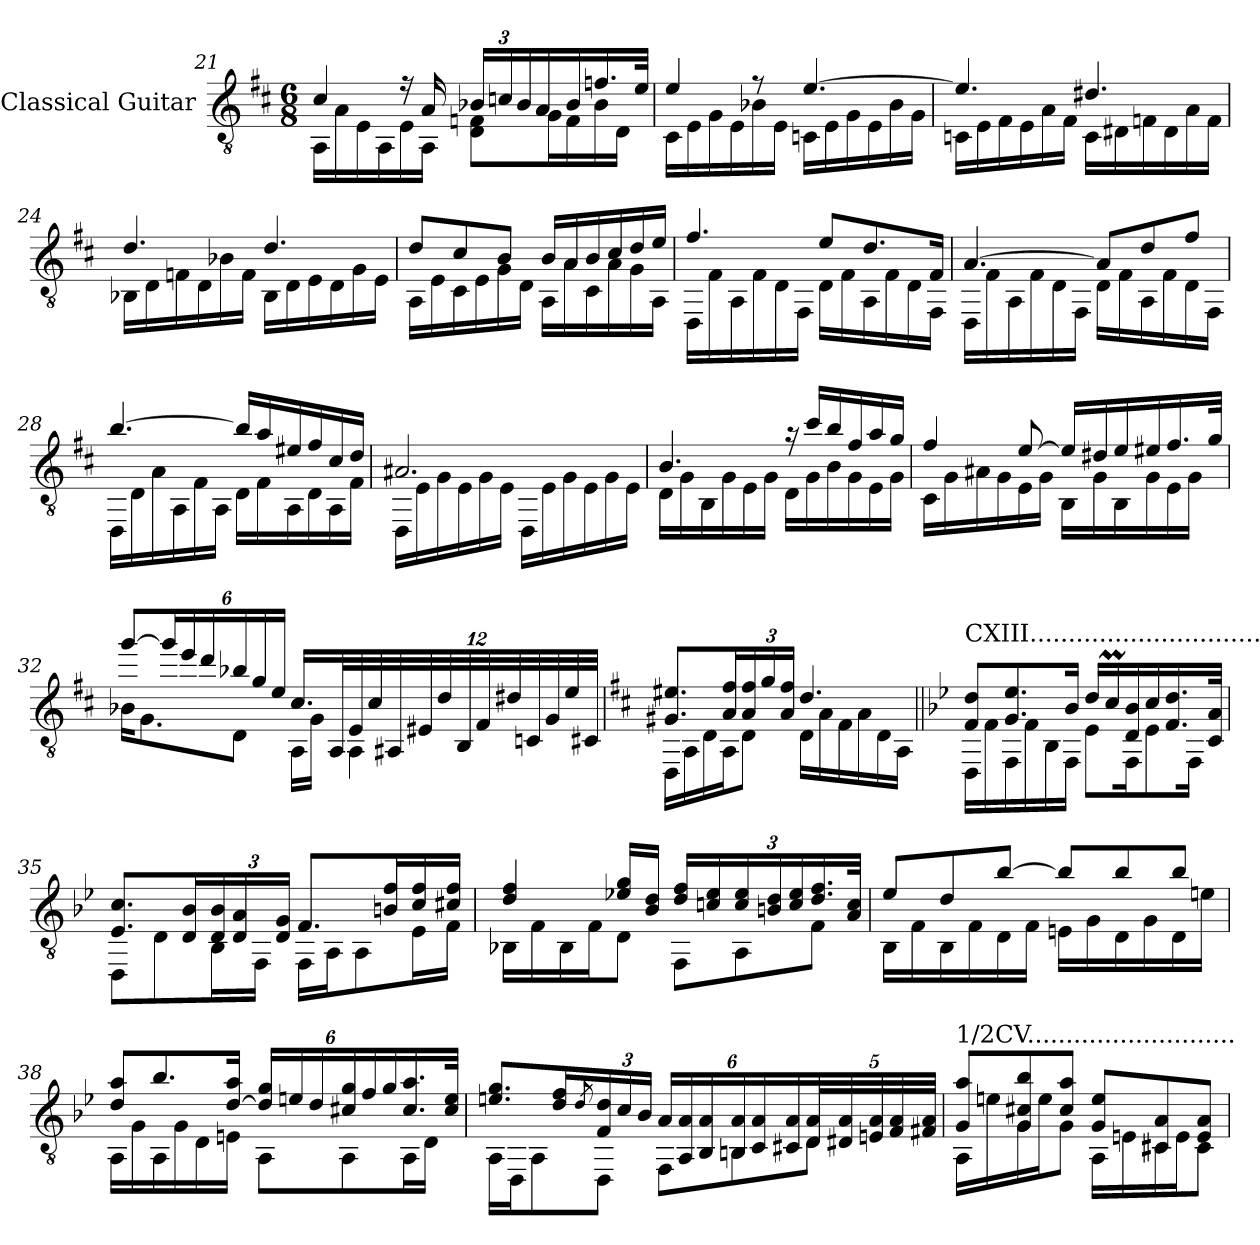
**kern
*part1
*staff1
*I"Classical Guitar
*I'Guit.
*clefGv2
*k[f#c#]
*M6/8
=21
*^
4c#/	16AA\LL
.	16A\
.	16E\
.	16AA\
16r	16E\
16A/	16AA\JJ
*Xbrackettup	*
24B-X/LL	8D\ 8Fn\L
24cn/	.
24B-/	.
16A/	16G\L
16B-/	16F\
16.fn/	16B-\
.	16D\JJ
32e/JJk	.
!!LO:LB:g=z	!!
=22	=22
4e/	16C#\LL
.	16E\
.	16G\
.	16E\
8r	16B-X\
.	16E\JJ
[4.e/	16Cn\LL
.	16E\
.	16G\
.	16E\
.	16B-\
.	16G\JJ
=23	=23
4.e/]	16Cn\LL
.	16E\
.	16F#\
.	16E\
.	16A\
.	16F#\JJ
4.d#X/	16C\LL
.	16D#X\
.	16Fn\
.	16D#\
.	16A\
.	16F\JJ
!!LO:LB:g=z	!!
=24	=24
4.d/	16BB-X\LL
.	16D\
.	16Fn\
.	16D\
.	16B-X\
.	16F\JJ
4.d/	16BB-\LL
.	16D\
.	16E\
.	16D\
.	16G\
.	16E\JJ
=25	=25
8d/L	16AA\LL
.	16E\
8c#/	16C#\
.	16E\
8B/J	16G\
.	16D\JJ
16B/LL	16AA\LL
16A/	16A\
16B/	16C#\
16c#/	16A\
16d/	16G\
16e/JJ	16AA\JJ
!!LO:LB:g=z	!!
=26	=26
4.f#/	16DD\LL
.	16F#\
.	16AA\
.	16F#\
.	16D\
.	16FF#\JJ
8e/L	16D\LL
.	16F#\
8.d/	16AA\
.	16F#\
.	16D\
16F#/Jk	16FF#\JJ
=27	=27
[4.A/	16DD\LL
.	16F#\
.	16AA\
.	16F#\
.	16D\
.	16FF#\JJ
8A/L]	16D\LL
.	16F#\
8d/	16AA\
.	16F#\
8f#/J	16D\
.	16FF#\JJ
!!LO:LB:g=z	!!
=28	=28
[4.b/	16DD\LL
.	16D\
.	16A\
.	16AA\
.	16F#\
.	16AA\JJ
16b/LL]	16D\LL
16a/	16F#\
16e#X/	16AA\
16f#/	16D\
16c#/	16AA\
16d/JJ	16F#\JJ
=29	=29
2.A#X/	16DD\LL
.	16E\
.	16G\
.	16E\
.	16G\
.	16E\JJ
.	16DD\LL
.	16E\
.	16G\
.	16E\
.	16G\
.	16E\JJ
!!LO:LB:g=z	!!
=30	=30
4.B/	16D\LL
.	16G\
.	16BB\
.	16G\
.	16E\
.	16G\JJ
16r	16D\LL
16cc#/LL	16G\
16b/	16B\
16f#/	16G\
16a/	16E\
16g/JJ	16G\JJ
=31	=31
4f#/	16C#\LL
.	16G\
.	16A#X\
.	16G\
[8e/	16E\
.	16G\JJ
16e/LL]	16BB\LL
16d#X/	16G\
16e/	16BB\
16e#X/	16G\
16.f#/	16E\
.	16G\JJ
32g/JJk	.
!!LO:PB:g=z	!!
=32	=32
[8gg/L	16B-X\KL
.	8.G\
24gg/L]	.
24ee/	.
24dd/	.
24b-X/	8D\J
24g/	.
24e/JJ	.
16.c#/LL	16AA\LL
.	16G\JJ
32AA/L	.
48E/	4AA\
48c#/	.
48AA#X/	.
48E#X/	.
48d/	.
48BB/	.
48F#/	.
48d#X/	.
48Cn/	.
48G/	.
48e/	.
48C#X/JJJ	.
=33	=33
*k[f#c#]	*
8.G#X/ 8.e#X/L	16DD\LL
.	16AA\
.	16D\
16A/ 16f#/L	16AA\J
24A/ 24f#/	8D\J
24g/	.
24A/ 24f#/JJ	.
4.d/	16D\LL
.	16A\
.	16F#\
.	16A\
.	16D\
.	16AA\JJ
!!LO:LB:g=z	!!
=34||	=34||
*k[b-e-]	*
!LO:TX:a:t=CXIII................................	!
8F/ 8d/L	16DD\LL
.	16F\
8.G/ 8.e-/	16FF\
.	16F\
.	16BB-\
16B-/Jk	16FF\JJ
16d/LL	8E-\L
16cM/	.
16D/ 16B-/	16FF\K
16c/	8E-\
16.F/ 16.d/	.
.	16FF\Jk
32C/ 32A/JJk	.
=35	=35
8.E-/ 8.c/L	8DD\L
.	8D\
16D/ 16B-/L	.
24D/ 24B-/	16BB-\L
24D/ 24A/	.
.	16FF\JJ
24D/ 24G/JJ	.
8.F/L	16FF\LL
.	16AA\J
.	8AA\
16Bn/ 16f/L	.
16c/ 16f/	16E-\L
16c#X/ 16f/JJ	16F\JJ
=36	=36
4d/ 4f/	16BB-X\LL
.	16F\
.	16BB-\
.	16F\J
16e-X/ 16g/LL	8D\J
16B-/ 16d/JJ	.
16d/ 16f/LL	8FF\L
16cn/ 16e-/	.
24c/ 24e-/	8AA\
24Bn/ 24d/	.
24c/ 24e-/	.
16.d/ 16.f/	8F\J
32A/ 32c/JJk	.
!!LO:LB:g=z	!!
=37	=37
8e-/L	16BB-\LL
.	16F\
8d/	16BB-\
.	16F\
[8b-/J	16D\
.	16F\JJ
8b-/L]	16En\LL
.	16G\
8b-/	16D\
.	16G\
8b-/J	16D\
.	16en\JJ
=38	=38
8d/ 8a/L	16AA\LL
.	16G\
8.b-/	16AA\
.	16G\
.	16D\
[16d/ 16a/Jk	16En\JJ
24d/] 24g/LL	8AA\L
24en/	.
24d/	.
24c#X/ 24g/	8AA\
24f/	.
24g/	.
16.c#/ 16.a/	16AA\L
.	16D\JJ
32c#/ 32e/JJk	.
!!LO:LB:g=z	!!
=39	=39
8.en/ 8.g/L	16AA\LL
.	16DD\J
.	8AA\
16d/ 16f/L	.
8qd/	.
24F/ 24d/	8DD\J
24c/	.
24B-/JJ	.
24A/LL	8FF\L
24AA/ 24A/	.
24BB-/ 24A/	.
24BBn/ 24A/	8BB\
24C/ 24A/	.
24C#X/ 24A/	.
40D/ 40A/L	8D\J
40D#X/ 40A/	.
40En/ 40A/	.
40F/ 40A/	.
40F#X/ 40A/JJJ	.
=40	=40
!LO:TX:a:t=1/2CV...........................	!
8G/ 8a/L	16AA\LL
.	16en\
8G/ 8c#X/ 8b-/	16G\
.	16e\J
8c#/ 8a/J	8G\J
8G/ 8e/L	16AA\LL
.	16En\
8C#X/ 8A/	16C#\
.	16E\J
8E/ 8A/J	8C#\J
*v	*v
=
*-
